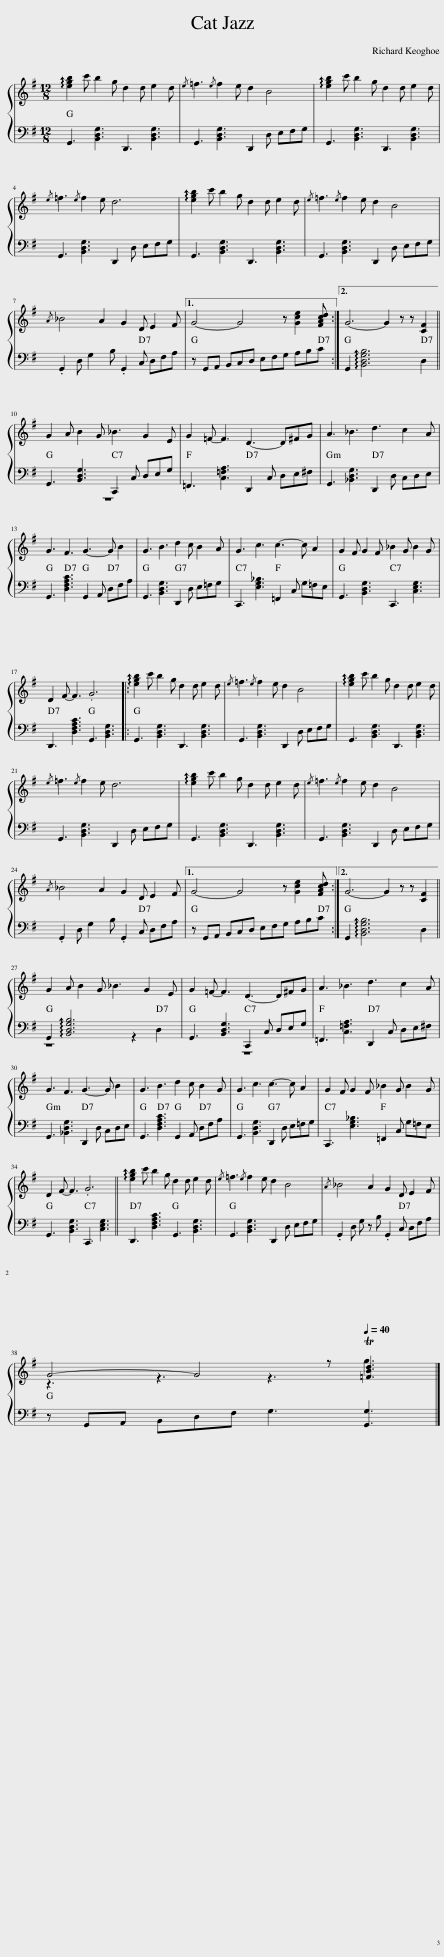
X:1
%%score { ( 1 4 ) | ( 2 3 ) }
L:1/8
M:12/8
I:linebreak $
K:G
V:1 treble
V:4 treble
V:2 bass
V:3 bass
V:1
 !arpeggio![egb]2 c' b2 g d2 d e2 d |{/e} =f3{/e} f2 e d2 B4 | !arpeggio![egb]2 c' b2 g d2 d e2 d |${/e} =f3{/e} f2 e d6 | !arpeggio![egb]2 c' b2 g d2 d e2 d | %5
{/e} =f3{/e} f2 e d2 B4 |${/A} _B4 A2 G2 D E2 F |1 G4- G4 z [Gce]2 [FAcd] :|2 G6- G2 z z [CF]2 ||$ G2 A B2 G _B3 G2 E | %10
 G2 =F- F3 D3- D^FG | A3 _B3 d3 c2 A |$ G3 F3 G3- G B2 | G3 B3 d2 c B2 A | G3 c3 c3- c A2 | %15
 G2 F G2 F _B2 G B2 G |$ D2 F- F3 .G6 |: !arpeggio![egb]2 c' b2 g d2 d e2 d |{/e} =f3{/e} f2 e d2 B4 | !arpeggio![egb]2 c' b2 g d2 d e2 d |$ %20
{/e} =f3{/e} f2 e d6 | !arpeggio![egb]2 c' b2 g d2 d e2 d |{/e} =f3{/e} f2 e d2 B4 |${/A} _B4 A2 G2 D E2 F |1 G4- G4 z [Gce]2 [FAcd] :|2 %25
 G6- G2 z z [CF]2 ||$ G2 A B2 G _B3 G2 E | G2 =F- F3 D3- D^FG | A3 _B3 d3 c2 A |$ G3 F3 G3- G B2 | %30
 G3 B3 d2 c B2 G | G3 c3 c3- c A2 | G2 F G2 F _B2 G B2 G |$ D2 F- F3 .G6 || !arpeggio![egb]2 c' b2 g d2 d e2 d | %35
{/e} =f3{/e} f2 e d2 B4 |{/A} _B4 A2 G2 D E2 F |$ G4- G4 z[Q:1/4=40] [=FBd]3 |] %38
V:2
 G,,3 [B,,D,G,]3 D,,3 [B,,D,G,]3 | G,,3 [B,,D,G,]3 D,,2 D, E,F,G, | G,,3 [B,,D,G,]3 D,,3 [B,,D,G,]3 |$ G,,3 [B,,D,G,]3 D,,2 D, E,F,G, | G,,3 [B,,D,G,]3 D,,3 [B,,D,G,]3 | %5
 G,,3 [B,,D,G,]3 D,,2 D, E,F,G, |$ .G,,2 D, G,2 B, .G,,2 C, D,F,A, |1 z G,,A,, B,,C,D, E,F,G, A,B,C :|2 G,,2 !arpeggio![B,,D,G,B,]6 x4 ||$ G,,3 [B,,D,G,]3 C,,2 C, D,E,G, | %10
 =F,,3 [C,=F,A,]3 D,,2 C, D,E,^F, | G,,3 [_B,,D,G,]3 D,,2 D, C,D,E, |$ G,,3 [D,F,A,C]3 G,,2 A,, D,F,A, | G,,3 [B,,D,G,]3 D,,2 D, E,=F,G, | C,,3 [E,G,_B,]3 =F,,2 C, G,=F,E, | %15
 G,,3 [B,,D,G,]3 C,,3 [C,E,G,]3 |$ D,,3 [D,F,A,C]3 G,,3 [B,,D,G,]3 |: G,,3 [B,,D,G,]3 D,,3 [B,,D,G,]3 | G,,3 [B,,D,G,]3 D,,2 D, E,F,G, | G,,3 [B,,D,G,]3 D,,3 [B,,D,G,]3 |$ %20
 G,,3 [B,,D,G,]3 D,,2 D, E,F,G, | G,,3 [B,,D,G,]3 D,,3 [B,,D,G,]3 | G,,3 [B,,D,G,]3 D,,2 D, E,F,G, |$ .G,,2 D, G,2 B, .G,,2 C, D,F,A, |1 z G,,A,, B,,C,D, E,F,G, A,B,C :|2 %25
 G,,2 !arpeggio![B,,D,G,B,]6 x4 ||$ G,,2 !arpeggio![B,,D,G,B,]6 x4 | G,,3 [B,,D,G,]3 C,,2 C, D,E,G, | =F,,3 [C,=F,A,]3 D,,2 C, D,E,^F, |$ G,,3 [_B,,D,G,]3 D,,2 D, C,D,E, | %30
 G,,3 [D,F,A,C]3 G,,2 A,, D,F,A, | G,,3 [B,,D,G,]3 D,,2 D, E,=F,G, | C,,3 [E,G,_B,]3 =F,,2 C, G,=F,E, |$ G,,3 [B,,D,G,]3 C,,3 [C,E,G,]3 || D,,3 [D,F,A,C]3 G,,3 [B,,D,G,]3 | %35
 G,,3 [B,,D,G,]3 D,,2 D, E,F,G, | .G,,2 D, G, z B, .G,,2 C, D,F,A, |$ z G,,A,, B,,D,F, G,3 [G,,G,]3 |] %38
V:3
 x12 | x12 | x12 |$ x12 | x12 | %5
 x12 |$ x12 |1 x12 :|2 x10 D,2 ||$ z12 | %10
 x12 | x12 |$ x12 | x12 | x12 | %15
 x12 |$ x12 |: x12 | x12 | x12 |$ %20
 x12 | x12 | x12 |$ x12 |1 x12 :|2 %25
 x10 D,2 ||$ z8 z2 D,2 | z12 | x12 |$ x12 | %30
 x12 | x12 | x12 |$ x12 || x12 | %35
 x12 | x12 |$ x12 |] %38
V:4
 x12 | x12 | x12 |$ x12 | x12 | %5
 x12 |$ x12 |1 x12 :|2 x12 ||$ x12 | %10
 x12 | x12 |$ x12 | x12 | x12 | %15
 x12 |$ x12 |: x12 | x12 | x12 |$ %20
 x12 | x12 | x12 |$ x12 |1 x12 :|2 %25
 x12 ||$ x12 | x12 | x12 |$ x12 | %30
 x12 | x12 | x12 |$ x12 || x12 | %35
 x12 | x12 |$ z3 z3 z3 Tg3 |] %38
